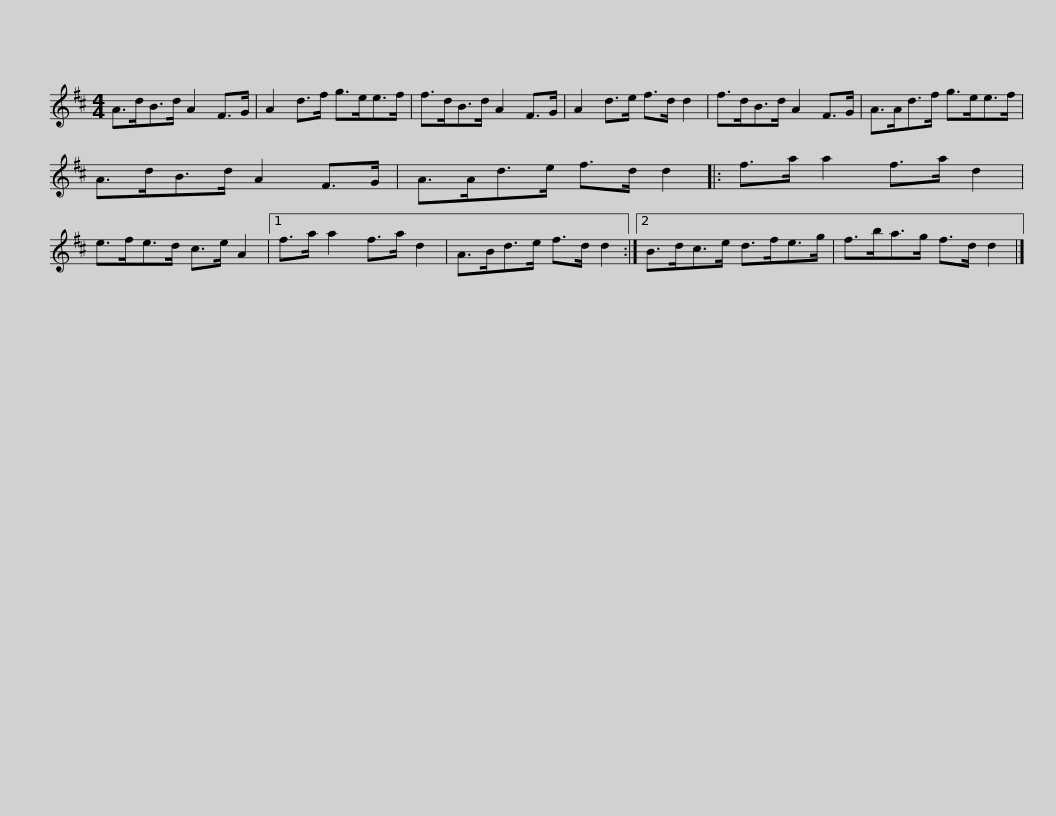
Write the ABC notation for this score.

X:1
L:1/8
M:4/4
I:linebreak $
K:D
V:1 treble
V:1
 A>dB>d A2 F>G | A2 d>f g>ee>f | f>dB>d A2 F>G | A2 d>e f>d d2 | f>dB>d A2 F>G |$ %5
 A>Ad>f g>ee>f | A>dB>d A2 F>G | A>Ad>e f>d d2 |: f>a a2 f>a d2 | e>fe>d c>e A2 |1$ %10
 f>a a2 f>a d2 | A>Bd>e f>d d2 :|2 B>dc>e d>fe>g | f>ba>g f>d d2 |] %14
